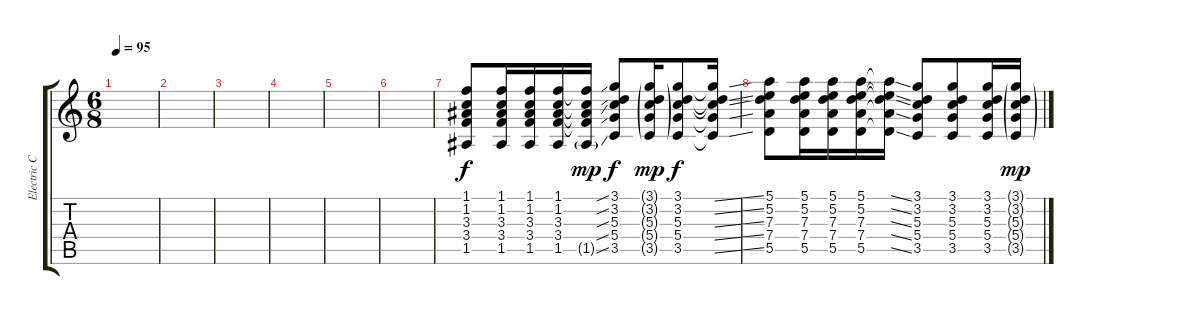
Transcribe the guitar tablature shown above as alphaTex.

\track ("Electric Center" "Electric C") {instrument distortionguitar}
\staff {score tabs}
\tuning (E4 B3 G3 D3 A2 D2) {hide}
\ts (6 8)
\tempo 95
\clef g2
\ks c
|
|
|
|
|
|
(1.1 1.2 3.3 3.4 1.5).8{volume 10} (1.1 1.2 3.3 3.4 1.5).16 (1.1 1.2 3.3 3.4 1.5).16 (1.1 1.2 3.3 3.4 1.5).16 (1.1{ss t} 1.2{ss t} 3.3{ss t} 3.4{ss t} 1.5{ss g}).16{dy mp} (3.1 3.2 5.3 5.4 3.5).8{dy f} (3.1{g} 3.2{g} 5.3{g} 5.4{g} 3.5{g}).16{dy mp} (3.1 3.2 5.3 5.4 3.5).8{dy f} (3.1{ss t} 3.2{ss t} 5.3{ss t} 5.4{ss t} 3.5{ss t}).16 |
(5.1 5.2 7.3 7.4 5.5).8 (5.1 5.2 7.3 7.4 5.5).16 (5.1 5.2 7.3 7.4 5.5).16 (5.1 5.2 7.3 7.4 5.5).16 (5.1{ss t} 5.2{ss t} 7.3{ss t} 7.4{ss t} 5.5{ss t}).16 (3.1 3.2 5.3 5.4 3.5).8 (3.1 3.2 5.3 5.4 3.5).8 (3.1 3.2 5.3 5.4 3.5).16 (3.1{g} 3.2{g} 5.3{g} 5.4{g} 3.5{g}).16{dy mp}
